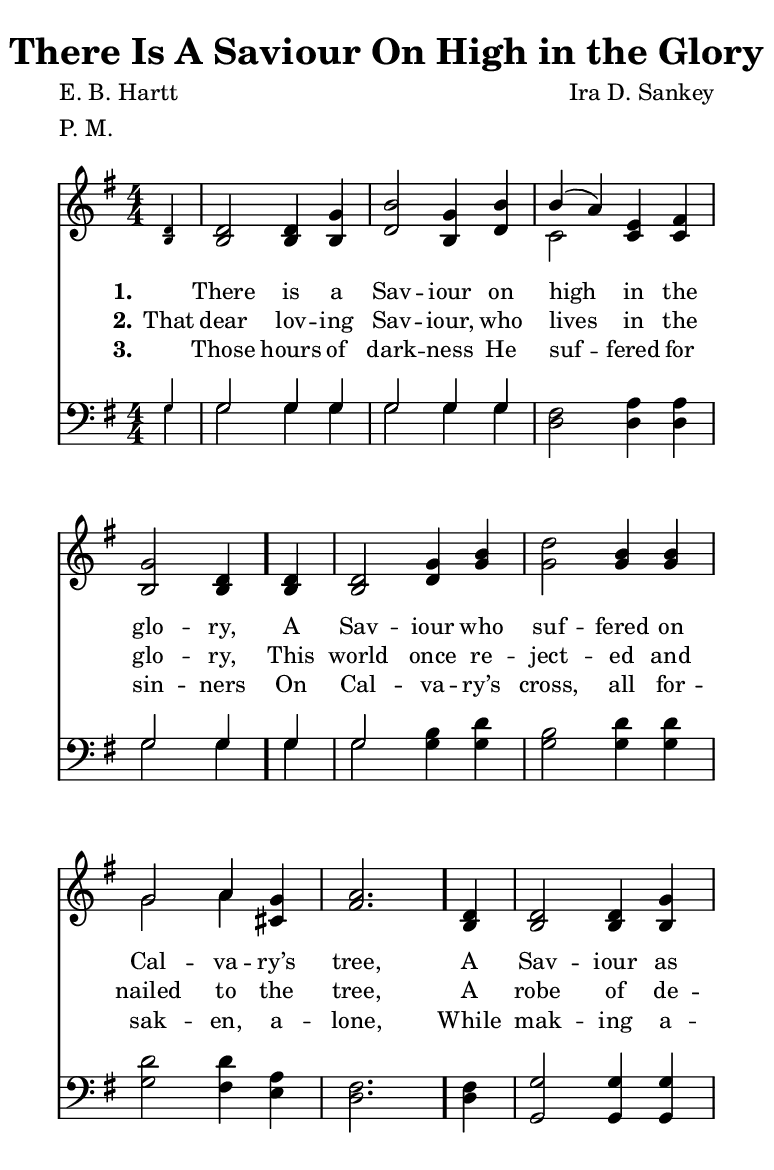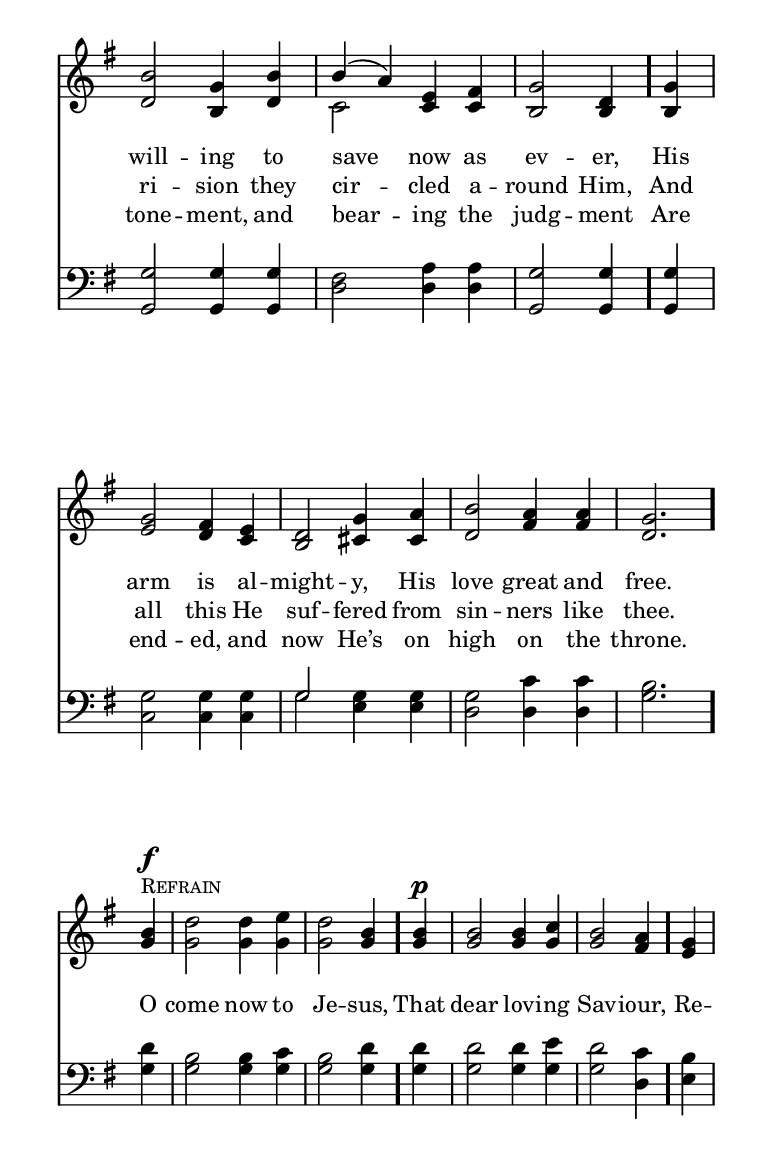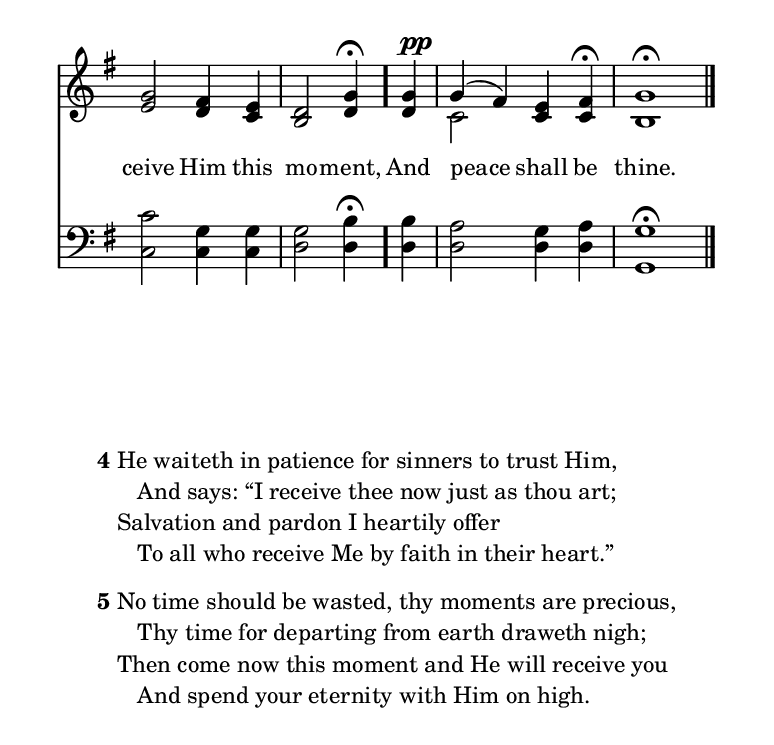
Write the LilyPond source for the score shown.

\include "common/global.ily"
\paper {
  \include "common/paper.ily"
  ragged-last-bottom = ##t
  systems-per-page = #(cond (is-eogsized 4) (#t #f))
  system-count = #(cond (is-eogsized 5) (#t #f))
}

\header{
  hymnnumber = "124"
  title = "There Is A Saviour On High in the Glory"
  tunename = ""
  meter = "P. M."
  poet = "E. B. Hartt"
  composer = "Ira D. Sankey"
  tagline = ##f
}

ta = { \tempo 4=120 }
tb = { \tempo 4=60 }

global = {
  \include "common/overrides.ily"
  \override Staff.TimeSignature.style = #'numbered
  \time 4/4
  \override Score.MetronomeMark.transparent = ##t % hide all fermata changes too
  \key g \major
  \ta
  \partial 4
  \autoBeamOff
}

notesSoprano = {
\global
\relative c' {

  \once \override NoteHead.font-size = #-4 d4 |
  d2 d4 g | b2 g4 b | b( a) e fis | g2 d4
  d4 | d2 g4 b | d2 b4 b | g2 a4 g | a2.
  d,4 | d2 d4 g | b2 g4 b | b( a) e fis | g2 d4
  g4 | g2 fis4 e | d2 g4 a | b2 a4 a | g2.

  << s^\markup { \small \caps "Refrain" } % TODO arrange REFRAIN and dynamic forte appropriately
  { b4^\markup \dynamic f | d2 d4 e d2 b4 } >>
  b^\markup \dynamic p | b2 b4 c | b2 a4
  g4 | g2 fis4 e | d2 \tb g4 \fermata \ta
  g4^\markup \dynamic pp | g( fis) e \tb fis \fermata | g1 \fermata \ta |

  \bar "|."

}
}

notesAlto = {
\global
\relative e' {

  \once \override NoteHead.font-size = #-4 b4 |
  b2 b4 b | d2 b4 d | c2 c4 c | b2 b4
  b4 | b2 d4 g | g2 g4 g | g2 a4 cis, | fis2.
  b,4 | b2 b4 b | d2 b4 d | c2 c4 c | b2 b4
  b4 | e2 d4 c | b2 cis4 cis | d2 fis4 fis | d2.

  g4 | g2 g4 g | g2 g4
  g | g2 g4 g | g2 fis4
  e4 | e2 d4 c | b2 d4
  d4 | c2 c4 c | b1 |

}
}

notesTenor = {
\global
\relative a {

  \once \override NoteHead.font-size = #-4 g4 |
  g2 g4 g | g2 g4 g | fis2 a4 a | g2 g4
  g4 | g2 b4 d | b2 d4 d | d2 d4 a | fis2.
  fis4 | g2 g4 g | g2 g4 g | fis2 a4 a | g2 g4
  g4 | g2 g4 g | g2 g4 g | g2 c4 c | b2.

  d4 | b2 b4 c | b2 d4
  d | d2 d4 e | d2 c4
  b4 | c2 g4 g | g2 b4
  b4 | a2 g4 a | g1 |
}
}

notesBass = {
\global
\relative f {

  \once \override NoteHead.font-size = #-4 g4 |
  g2 g4 g | g2 g4 g | d2 d4 d4 | g2 g4
  g4 | g2 g4 g | g2 g4 g | g2 fis4 e | d2.
  d4 | g,2 g4 g | g2 g4 g | d'2 d4 d | g,2 g4
  g4 | c2 c4 c | g'2 e4 e | d2 d4 d | g2.

  g4 | g2 g4 g | g2 g4
  g | g2 g4 g | g2 d4
  e4 | c2 c4 c | d2 d4 \fermata
  d4 | d2 d4 d | g,1 \fermata |

}
}

Refrain = \lyricmode {

O come now to Je -- sus, \bar "."
That dear lov -- ing Sav -- iour, \bar "."
Re -- ceive Him this mo -- ment, \bar "."
And peace shall be thine. \bar "."

}

wordsA = \lyricmode {
\set stanza = "1."

"" There is a Sav -- iour on high in the glo -- ry, \bar "."
A Sav -- iour who suf -- fered on Cal -- va -- ry’s tree, \bar "."
A Sav -- iour as will -- ing to save now as ev -- er, \bar "."
His arm is al -- might -- y, His love great and free. \bar "."

}

wordsB = \lyricmode {
\set stanza = "2."

That dear lov -- ing Sav -- iour, who lives in the glo -- ry,
This world once re -- ject -- ed and nailed to the tree,
A robe of de -- ri -- sion they cir -- cled a -- round Him,
And all this He suf -- fered from sin -- ners like thee.

\Refrain

}

wordsC = \lyricmode {
\set stanza = "3."

"" Those hours of dark -- ness He suf -- fered for sin -- ners
On Cal -- va -- ry’s cross, all for -- sak -- en, a -- lone,
While mak -- ing a -- tone -- ment, and bear -- ing the judg -- ment
Are end -- ed, and now He’s on high on the throne.

}

wordsD = \markuplist {

\line { He waiteth in patience for sinners to trust Him, }
\line { { \hspace #2 } And says: “I receive thee now just as thou art; }
\line { Salvation and pardon I heartily offer }
\line { { \hspace #2 } To all who receive Me by faith in their heart.” }

}

wordsE = \markuplist {

\line { No time should be wasted, thy moments are precious, }
\line { { \hspace #2 } Thy time for departing from earth draweth nigh; }
\line { Then come now this moment and He will receive you }
\line { { \hspace #2 } And spend your eternity with Him on high. }

}

\score {
  \context ChoirStaff <<
    \context Staff = upper <<
      \set Staff.autoBeaming = ##f
      \set ChoirStaff.systemStartDelimiter = #'SystemStartBar
      \set ChoirStaff.printPartCombineTexts = ##f
      \partcombine #'(2 . 9) \notesSoprano \notesAlto
      \context NullVoice = sopranos { \voiceOne << \notesSoprano >> }
      \context NullVoice = altos { \voiceTwo << \notesAlto >> }
      \context Lyrics = one   \lyricsto sopranos \wordsA
      \context Lyrics = two   \lyricsto sopranos \wordsB
      \context Lyrics = three \lyricsto sopranos \wordsC
    >>
    \context Staff = men <<
      \clef bass
      \set ChoirStaff.printPartCombineTexts = ##f
      \partcombine #'(2 . 9) \notesTenor \notesBass
      \context NullVoice = tenors { \voiceOne << \notesTenor >> }
      \context NullVoice = basses { \voiceTwo << \notesBass >> }
    >>
  >>
  \layout {
    \include "common/layout.ily"
  }
  \midi{
    \include "common/midi.ily"
  }
}

\noPageBreak

\markup { \fill-line { \column {
  \line{ \bold 4 \column { \wordsD } } \combine \null \vspace #0.4
  \line{ \bold 5 \column { \wordsE } } \combine \null \vspace #0.4
} } }

\version "2.19.49"  % necessary for upgrading to future LilyPond versions.

% vi:set et ts=2 sw=2 ai nocindent syntax=lilypond:
